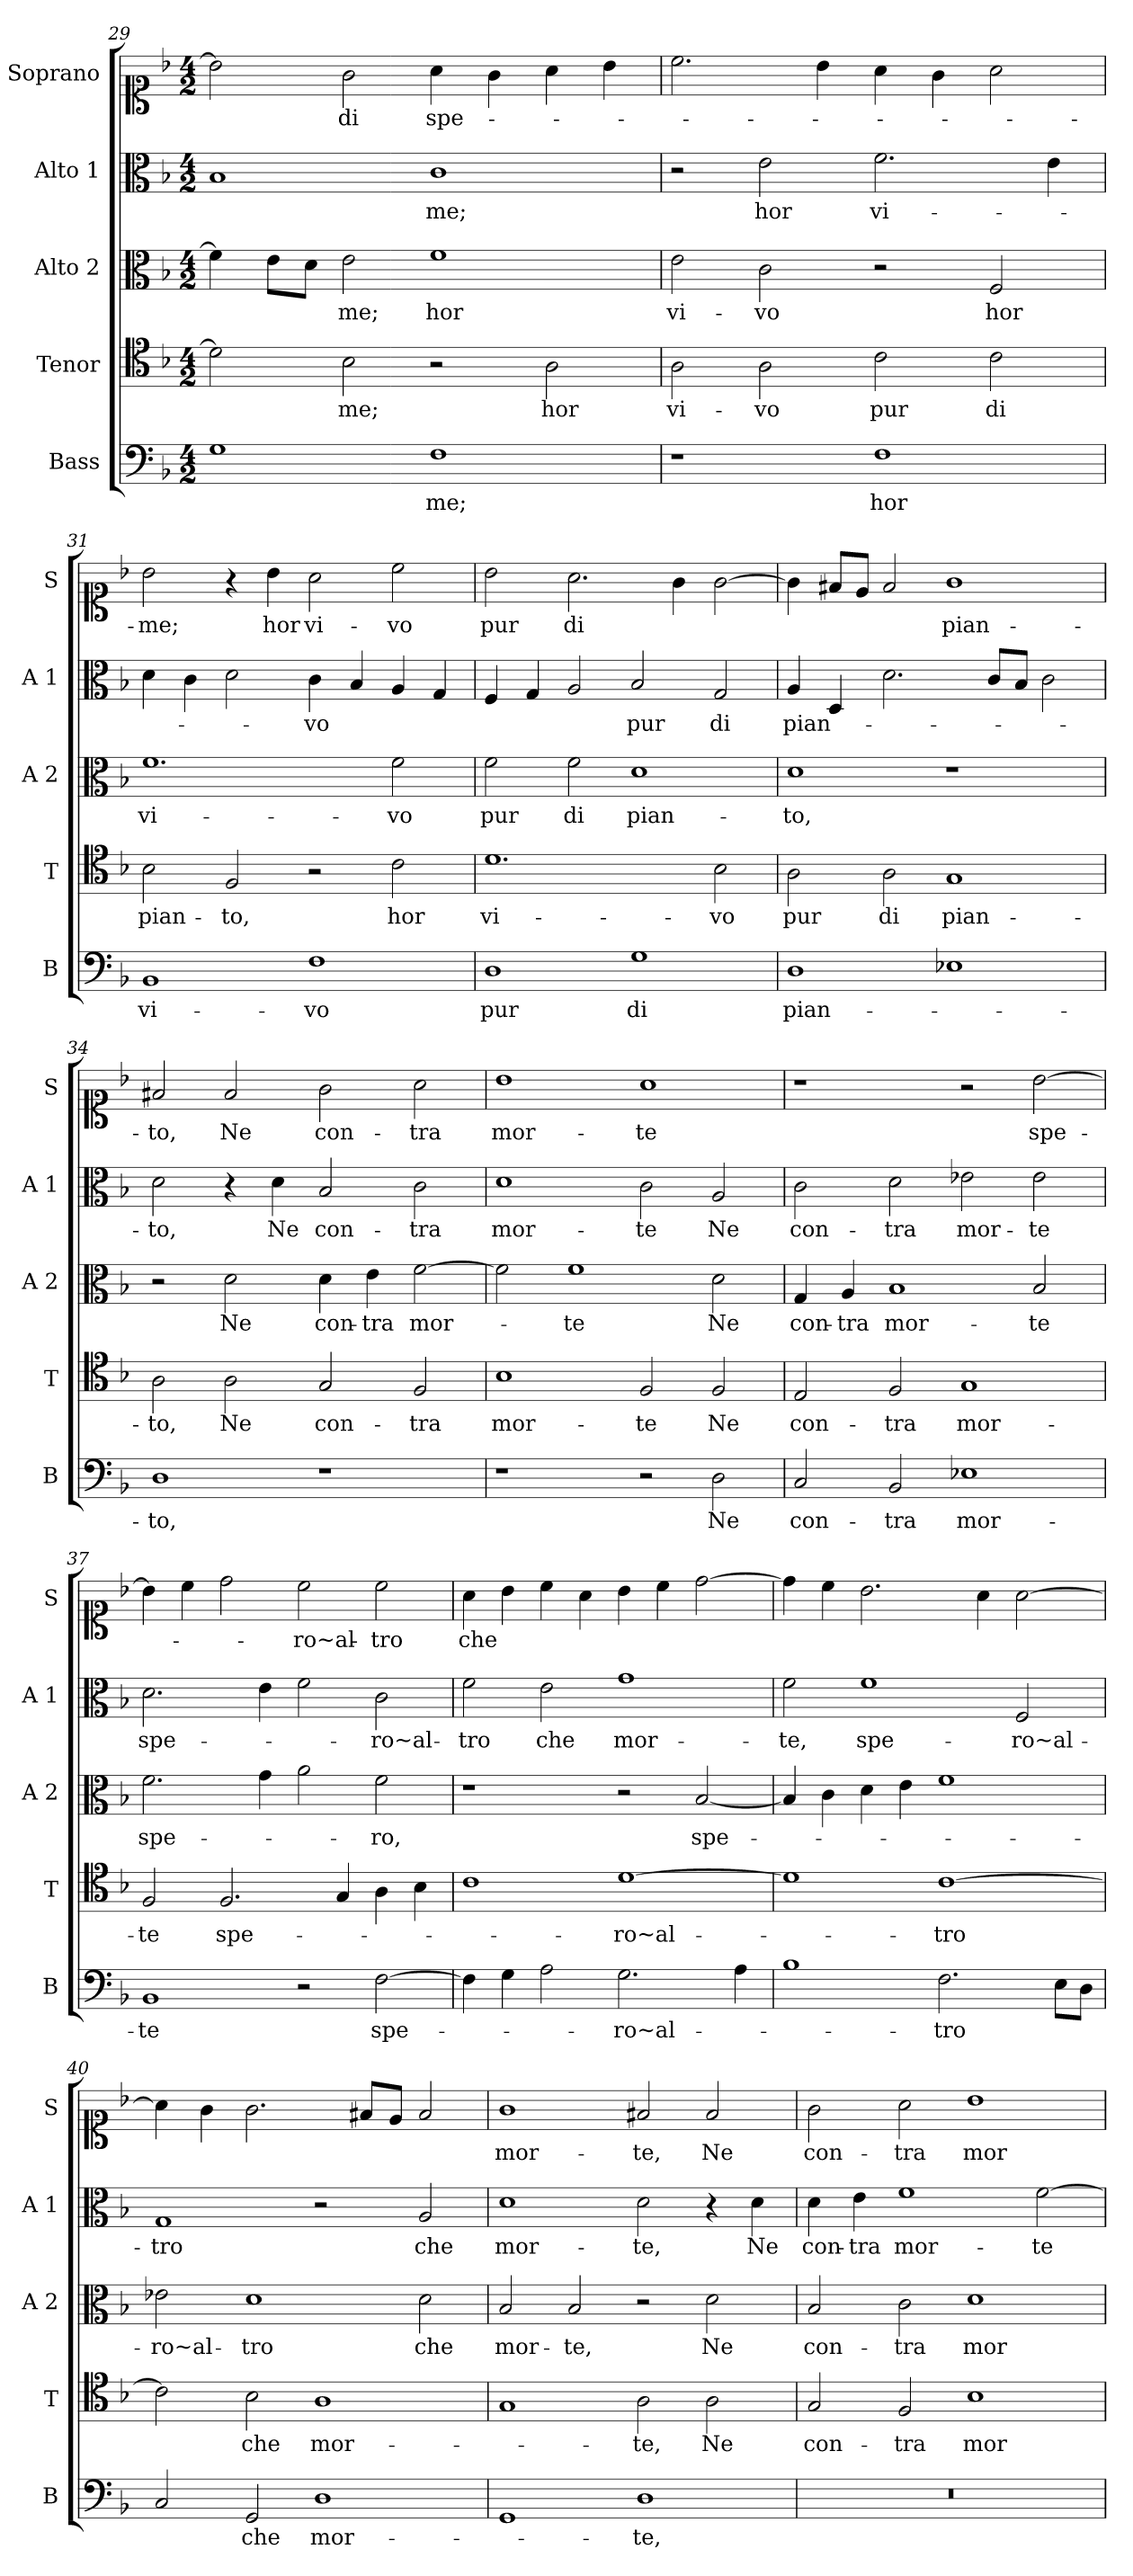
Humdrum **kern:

**kern	**text	**kern	**text	**kern	**text	**kern	**text	**kern	**text
*part5	*part5	*part4	*part4	*part3	*part3	*part2	*part2	*part1	*part1
*staff5	*staff5	*staff4	*staff4	*staff3	*staff3	*staff2	*staff2	*staff1	*staff1
*I"Bass	*	*I"Tenor	*	*I"Alto 2	*	*I"Alto 1	*	*I"Soprano	*
*I'B	*	*I'T	*	*I'A 2	*	*I'A 1	*	*I'S	*
*clefF4	*	*clefC4	*	*clefC3	*	*clefC3	*	*clefC1	*
*k[b-]	*	*k[b-]	*	*k[b-]	*	*k[b-]	*	*k[b-]	*
*F:	*	*F:	*	*F:	*	*F:	*	*F:	*
*M4/2	*	*M4/2	*	*M4/2	*	*M4/2	*	*M4/2	*
=29	=29	=29	=29	=29	=29	=29	=29	=29	=29
1G	.	2d\]	.	4f\]	.	1B-	.	2b-\]	.
.	.	.	.	8e\L	.	.	.	.	.
.	.	.	.	8d\J	.	.	.	.	.
!	!	!	!LO:LY:b	!	!LO:LY:b	!	!	!	!LO:LY:b
.	.	2B-\	-me;	2e\	-me;	.	.	2g\	di
!	!LO:LY:b	!	!	!	!LO:LY:b	!	!LO:LY:b	!	!LO:LY:b
1F	-me;	2r	.	1f	hor	1c	-me;	4a\	spe-
.	.	.	.	.	.	.	.	4g\	.
!	!	!	!LO:LY:b	!	!	!	!	!	!
.	.	2A\	hor	.	.	.	.	4a\	.
.	.	.	.	.	.	.	.	4b-\	.
!!LO:PB:g=z
=30	=30	=30	=30	=30	=30	=30	=30	=30	=30
!	!	!	!LO:LY:b	!	!LO:LY:b	!	!	!	!
1r	.	2A\	vi-	2e\	vi-	2r	.	2.cc\	.
!	!	!	!LO:LY:b	!	!LO:LY:b	!	!LO:LY:b	!	!
.	.	2A\	-vo	2c\	-vo	2e\	hor	.	.
.	.	.	.	.	.	.	.	4b-\	.
!	!LO:LY:b	!	!LO:LY:b	!	!	!	!LO:LY:b	!	!
1F	hor	2c\	pur	2r	.	2.f\	vi-	4a\	.
.	.	.	.	.	.	.	.	4g\	.
!	!	!	!LO:LY:b	!	!LO:LY:b	!	!	!	!
.	.	2c\	di	2F/	hor	.	.	2a\	.
.	.	.	.	.	.	4e\	.	.	.
=31	=31	=31	=31	=31	=31	=31	=31	=31	=31
!	!LO:LY:b	!	!LO:LY:b	!	!LO:LY:b	!	!	!	!LO:LY:b
1BB-	vi-	2B-\	pian-	1.f	vi-	4d\	.	2b-\	-me;
.	.	.	.	.	.	4c\	.	.	.
!	!	!	!LO:LY:b	!	!	!	!	!	!
.	.	2F/	-to,	.	.	2d\	.	4r	.
!	!	!	!	!	!	!	!	!	!LO:LY:b
.	.	.	.	.	.	.	.	4b-\	hor
!	!LO:LY:b	!	!	!	!	!	!LO:LY:b	!	!LO:LY:b
1F	-vo	2r	.	.	.	4c\	-vo	2a\	vi-
.	.	.	.	.	.	4B-/	.	.	.
!	!	!	!LO:LY:b	!	!LO:LY:b	!	!	!	!LO:LY:b
.	.	2c\	hor	2f\	-vo	4A/	.	2cc\	-vo
.	.	.	.	.	.	4G/	.	.	.
=32	=32	=32	=32	=32	=32	=32	=32	=32	=32
!	!LO:LY:b	!	!LO:LY:b	!	!LO:LY:b	!	!	!	!LO:LY:b
1D	pur	1.d	vi-	2f\	pur	4F/	.	2b-\	pur
.	.	.	.	.	.	4G/	.	.	.
!	!	!	!	!	!LO:LY:b	!	!	!	!LO:LY:b
.	.	.	.	2f\	di	2A/	.	2.a\	di
!	!LO:LY:b	!	!	!	!LO:LY:b	!	!LO:LY:b	!	!
1G	di	.	.	1d	pian-	2B-/	pur	.	.
.	.	.	.	.	.	.	.	4g\	.
!	!	!	!LO:LY:b	!	!	!	!LO:LY:b	!	!
.	.	2B-\	-vo	.	.	2G/	di	[2g\	.
!!LO:LB:g=z
=33	=33	=33	=33	=33	=33	=33	=33	=33	=33
!	!LO:LY:b	!	!LO:LY:b	!	!LO:LY:b	!	!LO:LY:b	!	!
1D	pian-	2A\	pur	1d	-to,	4A/	pian-	4g\]	.
.	.	.	.	.	.	4D/	.	8f#X/L	.
.	.	.	.	.	.	.	.	8e/J	.
!	!	!	!LO:LY:b	!	!	!	!	!	!
.	.	2A\	di	.	.	2.d\	.	2f#/	.
!	!	!	!LO:LY:b	!	!	!	!	!	!LO:LY:b
1E-X	.	1G	pian-	1r	.	.	.	1g	pian-
.	.	.	.	.	.	8c/L	.	.	.
.	.	.	.	.	.	8B-/J	.	.	.
.	.	.	.	.	.	2c\	.	.	.
=34	=34	=34	=34	=34	=34	=34	=34	=34	=34
!	!LO:LY:b	!	!LO:LY:b	!	!	!	!LO:LY:b	!	!LO:LY:b
1D	-to,	2A\	-to,	2r	.	2d\	-to,	2f#X/	-to,
!	!	!	!LO:LY:b	!	!LO:LY:b	!	!	!	!LO:LY:b
.	.	2A\	Ne	2d\	Ne	4r	.	2f#/	Ne
!	!	!	!	!	!	!	!LO:LY:b	!	!
.	.	.	.	.	.	4d\	Ne	.	.
!	!	!	!LO:LY:b	!	!LO:LY:b	!	!LO:LY:b	!	!LO:LY:b
1r	.	2G/	con-	4d\	con-	2B-/	con-	2g\	con-
!	!	!	!	!	!LO:LY:b	!	!	!	!
.	.	.	.	4e\	-tra	.	.	.	.
!	!	!	!LO:LY:b	!	!LO:LY:b	!	!LO:LY:b	!	!LO:LY:b
.	.	2F/	-tra	[2f\	mor-	2c\	-tra	2a\	-tra
=35	=35	=35	=35	=35	=35	=35	=35	=35	=35
!	!	!	!LO:LY:b	!	!	!	!LO:LY:b	!	!LO:LY:b
1r	.	1B-	mor-	2f\]	.	1d	mor-	1b-	mor-
!	!	!	!	!	!LO:LY:b	!	!	!	!
.	.	.	.	1f	-te	.	.	.	.
!	!	!	!LO:LY:b	!	!	!	!LO:LY:b	!	!LO:LY:b
2r	.	2F/	-te	.	.	2c\	-te	1a	-te
!	!LO:LY:b	!	!LO:LY:b	!	!LO:LY:b	!	!LO:LY:b	!	!
2D\	Ne	2F/	Ne	2d\	Ne	2A/	Ne	.	.
!!LO:PB:g=z
=36	=36	=36	=36	=36	=36	=36	=36	=36	=36
!	!LO:LY:b	!	!LO:LY:b	!	!LO:LY:b	!	!LO:LY:b	!	!
2C/	con-	2E/	con-	4G/	con-	2c\	con-	1r	.
!	!	!	!	!	!LO:LY:b	!	!	!	!
.	.	.	.	4A/	-tra	.	.	.	.
!	!LO:LY:b	!	!LO:LY:b	!	!LO:LY:b	!	!LO:LY:b	!	!
2BB-/	-tra	2F/	-tra	1B-	mor-	2d\	-tra	.	.
!	!LO:LY:b	!	!LO:LY:b	!	!	!	!LO:LY:b	!	!
1E-X	mor-	1G	mor-	.	.	2e-X\	mor-	2r	.
!	!	!	!	!	!LO:LY:b	!	!LO:LY:b	!	!LO:LY:b
.	.	.	.	2B-/	-te	2e-\	-te	[2b-\	spe-
=37	=37	=37	=37	=37	=37	=37	=37	=37	=37
!	!LO:LY:b	!	!LO:LY:b	!	!LO:LY:b	!	!LO:LY:b	!	!
1BB-	-te	2F/	-te	2.f\	spe-	2.d\	spe-	4b-\]	.
.	.	.	.	.	.	.	.	4cc\	.
!	!	!	!LO:LY:b	!	!	!	!	!	!
.	.	2.F/	spe-	.	.	.	.	2dd\	.
.	.	.	.	4g\	.	4e\	.	.	.
!	!	!	!	!	!	!	!	!	!LO:LY:b
2r	.	.	.	2a\	.	2f\	.	2cc\	-ro~al-
.	.	4G/	.	.	.	.	.	.	.
!	!LO:LY:b	!	!	!	!LO:LY:b	!	!LO:LY:b	!	!LO:LY:b
[2F\	spe-	4A\	.	2f\	-ro,	2c\	-ro~al-	2cc\	-tro
.	.	4B-\	.	.	.	.	.	.	.
=38	=38	=38	=38	=38	=38	=38	=38	=38	=38
!	!	!	!	!	!	!	!LO:LY:b	!	!LO:LY:b
4F\]	.	1c	.	1r	.	2f\	-tro	4a\	che
4G\	.	.	.	.	.	.	.	4b-\	.
!	!	!	!	!	!	!	!LO:LY:b	!	!
2A\	.	.	.	.	.	2e\	che	4cc\	.
.	.	.	.	.	.	.	.	4a\	.
!	!LO:LY:b	!	!LO:LY:b	!	!	!	!LO:LY:b	!	!
2.G\	-ro~al-	[1d	-ro~al-	2r	.	1g	mor-	4b-\	.
.	.	.	.	.	.	.	.	4cc\	.
!	!	!	!	!	!LO:LY:b	!	!	!	!
.	.	.	.	[2B-/	spe-	.	.	[2dd\	.
4A\	.	.	.	.	.	.	.	.	.
!!LO:LB:g=z
=39	=39	=39	=39	=39	=39	=39	=39	=39	=39
!	!	!	!	!	!	!	!LO:LY:b	!	!
1B-	.	1d]	.	4B-/]	.	2f\	-te,	4dd\]	.
.	.	.	.	4c\	.	.	.	4cc\	.
!	!	!	!	!	!	!	!LO:LY:b	!	!
.	.	.	.	4d\	.	1f	spe-	2.b-\	.
.	.	.	.	4e\	.	.	.	.	.
!	!LO:LY:b	!	!LO:LY:b	!	!	!	!	!	!
2.F\	-tro	[1c	-tro	1f	.	.	.	.	.
.	.	.	.	.	.	.	.	4a\	.
!	!	!	!	!	!	!	!LO:LY:b	!	!
.	.	.	.	.	.	2F/	-ro~al-	[2a\	.
8E\L	.	.	.	.	.	.	.	.	.
8D\J	.	.	.	.	.	.	.	.	.
=40	=40	=40	=40	=40	=40	=40	=40	=40	=40
!	!	!	!	!	!LO:LY:b	!	!LO:LY:b	!	!
2C/	.	2c\]	.	2e-X\	-ro~al-	1G	-tro	4a\]	.
.	.	.	.	.	.	.	.	4g\	.
!	!LO:LY:b	!	!LO:LY:b	!	!LO:LY:b	!	!	!	!
2GG/	che	2B-\	che	1d	-tro	.	.	2.g\	.
!	!LO:LY:b	!	!LO:LY:b	!	!	!	!	!	!
1D	mor-	1A	mor-	.	.	2r	.	.	.
.	.	.	.	.	.	.	.	8f#X/L	.
.	.	.	.	.	.	.	.	8e/J	.
!	!	!	!	!	!LO:LY:b	!	!LO:LY:b	!	!
.	.	.	.	2d\	che	2A/	che	2f#/	.
=41	=41	=41	=41	=41	=41	=41	=41	=41	=41
!	!	!	!	!	!LO:LY:b	!	!LO:LY:b	!	!LO:LY:b
1GG	.	1G	.	2B-/	mor-	1d	mor-	1g	mor-
!	!	!	!	!	!LO:LY:b	!	!	!	!
.	.	.	.	2B-/	-te,	.	.	.	.
!	!LO:LY:b	!	!LO:LY:b	!	!	!	!LO:LY:b	!	!LO:LY:b
1D	-te,	2A\	-te,	2r	.	2d\	-te,	2f#X/	-te,
!	!	!	!LO:LY:b	!	!LO:LY:b	!	!	!	!LO:LY:b
.	.	2A\	Ne	2d\	Ne	4r	.	2f#/	Ne
!	!	!	!	!	!	!	!LO:LY:b	!	!
.	.	.	.	.	.	4d\	Ne	.	.
!!LO:PB:g=z
=42	=42	=42	=42	=42	=42	=42	=42	=42	=42
!	!	!	!LO:LY:b	!	!LO:LY:b	!	!LO:LY:b	!	!LO:LY:b
0r	.	2G/	con-	2B-/	con-	4d\	con-	2g\	con-
!	!	!	!	!	!	!	!LO:LY:b	!	!
.	.	.	.	.	.	4e\	-tra	.	.
!	!	!	!LO:LY:b	!	!LO:LY:b	!	!LO:LY:b	!	!LO:LY:b
.	.	2F/	-tra	2c\	-tra	1f	mor-	2a\	-tra
!	!	!	!LO:LY:b	!	!LO:LY:b	!	!	!	!LO:LY:b
.	.	1B-	mor-	1d	mor-	.	.	1b-	mor-
!	!	!	!	!	!	!	!LO:LY:b	!	!
.	.	.	.	.	.	[2f\	-te	.	.
=	=	=	=	=	=	=	=	=	=
*-	*-	*-	*-	*-	*-	*-	*-	*-	*-
